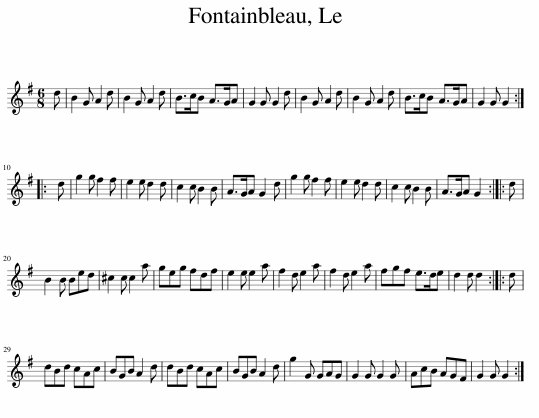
X:1
L:1/8
M:6/8
I:linebreak $
K:G
V:1 treble
V:1
 d | B2 G A2 d | B2 G A2 d | B>cB A>GA | G2 G G2 d | %5
 B2 G A2 d | B2 G A2 d | B>cB A>GA | G2 G G2 ::$ d | %10
 g2 g f2 f | e2 e d2 d | c2 c B2 B | A>GA G2 d | g2 g f2 f | %15
 e2 e d2 d | c2 c B2 B | A>GA G2 :: d |$ B2 B Bed | %20
 ^c2 c c2 a | geg fdf | e2 e e2 a | f2 d e2 a | f2 d e2 a | %25
 fgf e>de | d2 d d2 :: d |$ dBd cAc | BGB A2 d | %30
 dBd cAc | BGB A2 d | g2 G GAG | G2 G G2 G | AcB AGF | %35
 G2 G G2 :| %36
